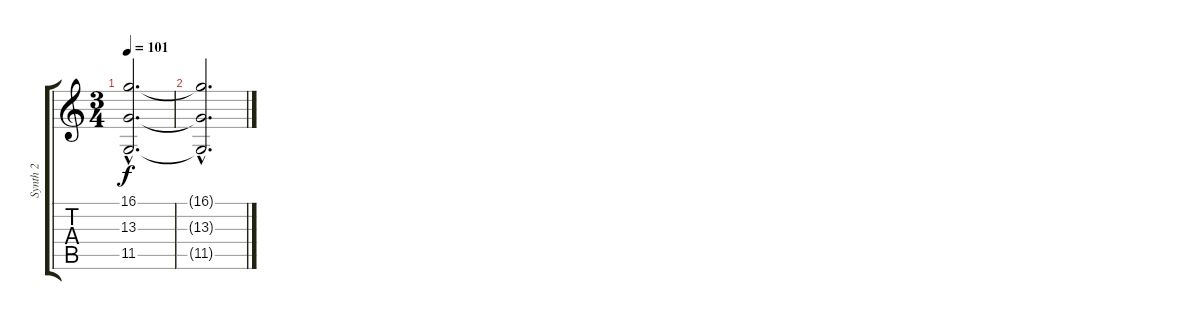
\track ("Synth 2" "Synth 2") {instrument stringensemble1}
\staff {score tabs}
\tuning (Eb4 Bb3 Gb3 Db3 Ab2 Eb2) {hide}
\ts (3 4)
\tempo 101
\clef g2
\ks c
(16.1{hac} 13.3{hac} 11.5{hac}).2{d dy f} |
(16.1{hac t} 13.3{hac t} 11.5{hac t}).2{d}
